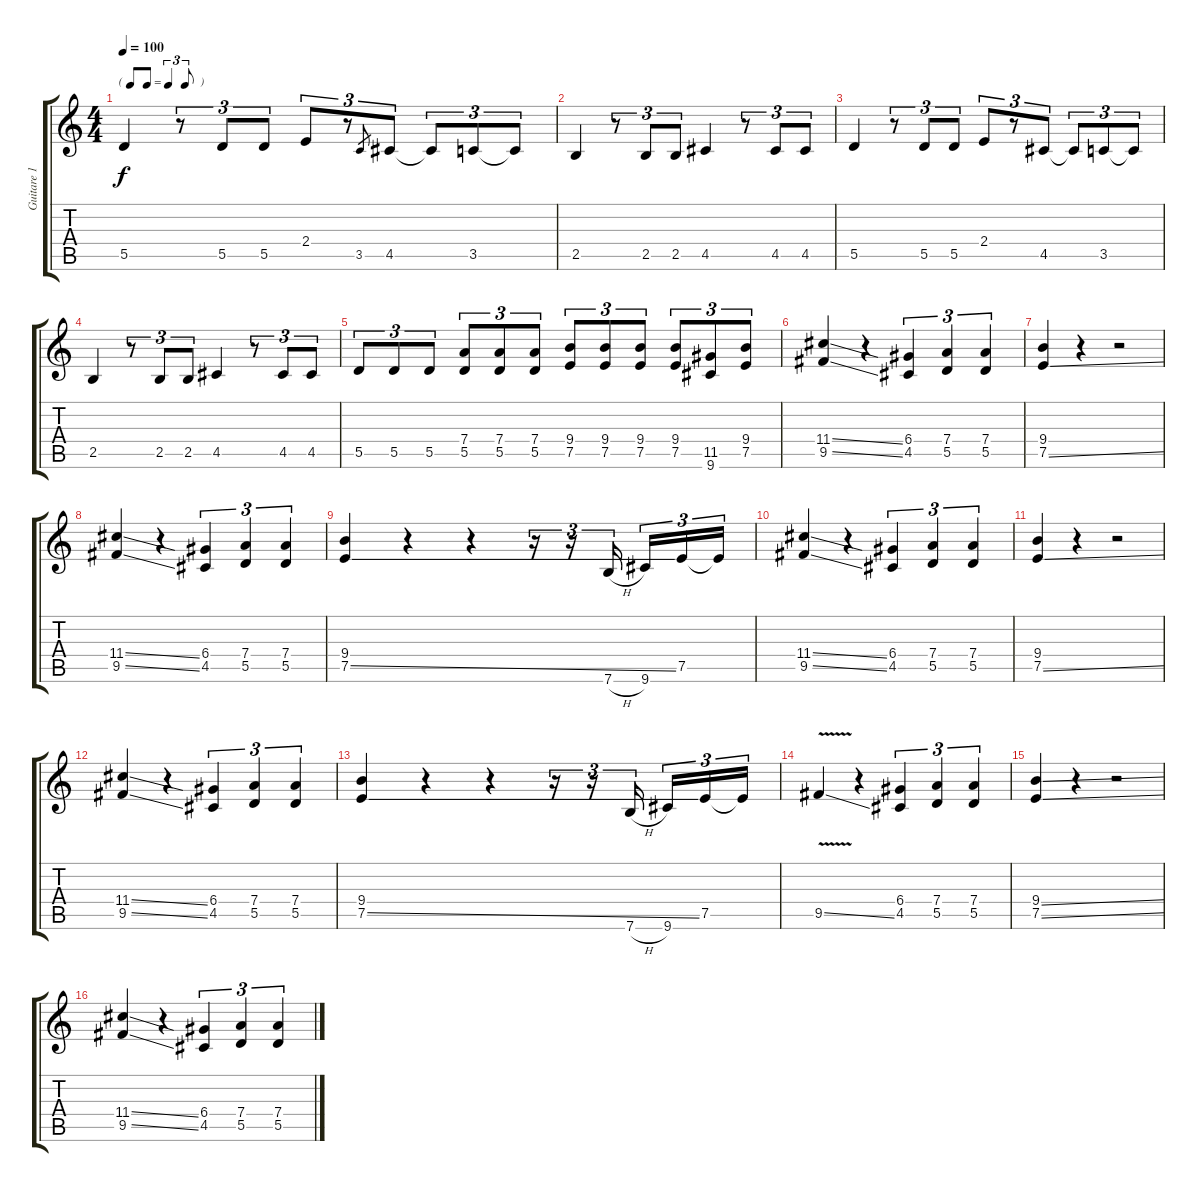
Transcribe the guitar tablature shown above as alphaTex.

\track ("Guitare 1" "Guitare 1") {instrument overdrivenguitar}
\staff {score tabs}
\tuning (E4 B3 G3 D3 A2 E2) {hide}
\ts (4 4)
\tf triplet8th
\tempo 100
\clef g2
\ks c
5.5.4{dy f} r.8{tu (3 2)} 5.5.8{tu (3 2)} 5.5.8{tu (3 2)} 2.4.8{tu (3 2)} r.8{tu (3 2)} 3.5.8{gr} 4.5.8{tu (3 2)} 4.5{t}.8{tu (3 2)} 3.5.8{tu (3 2)} 3.5{t}.8{tu (3 2)} |
2.5.4 r.8{tu (3 2)} 2.5.8{tu (3 2)} 2.5.8{tu (3 2)} 4.5.4 r.8{tu (3 2)} 4.5.8{tu (3 2)} 4.5.8{tu (3 2)} |
5.5.4 r.8{tu (3 2)} 5.5.8{tu (3 2)} 5.5.8{tu (3 2)} 2.4.8{tu (3 2)} r.8{tu (3 2)} 4.5.8{tu (3 2)} 4.5{t}.8{tu (3 2)} 3.5.8{tu (3 2)} 3.5{t}.8{tu (3 2)} |
2.5.4 r.8{tu (3 2)} 2.5.8{tu (3 2)} 2.5.8{tu (3 2)} 4.5.4 r.8{tu (3 2)} 4.5.8{tu (3 2)} 4.5.8{tu (3 2)} |
5.5.8{tu (3 2)} 5.5.8{tu (3 2)} 5.5.8{tu (3 2)} (7.4 5.5).8{tu (3 2)} (7.4 5.5).8{tu (3 2)} (7.4 5.5).8{tu (3 2)} (9.4 7.5).8{tu (3 2)} (9.4 7.5).8{tu (3 2)} (9.4 7.5).8{tu (3 2)} (9.4 7.5).8{tu (3 2)} (11.5 9.6).8{tu (3 2)} (9.4 7.5).8{tu (3 2)} |
(11.4{ss} 9.5{ss}).4 r.4 (6.4 4.5).4{tu (3 2)} (7.4 5.5).4{tu (3 2)} (7.4 5.5).4{tu (3 2)} |
(9.4 7.5{ss}).4 r.4 r.2 |
(11.4{ss} 9.5{ss}).4 r.4 (6.4 4.5).4{tu (3 2)} (7.4 5.5).4{tu (3 2)} (7.4 5.5).4{tu (3 2)} |
(9.4 7.5{ss}).4 r.4 r.4 r.16{tu (3 2)} r.16{tu (3 2)} 7.6{h}.16{tu (3 2) beam splitsecondary} 9.6.16{tu (3 2)} 7.5.16{tu (3 2)} 7.5{t}.16{tu (3 2)} |
(11.4{ss} 9.5{ss}).4 r.4 (6.4 4.5).4{tu (3 2)} (7.4 5.5).4{tu (3 2)} (7.4 5.5).4{tu (3 2)} |
(9.4 7.5{ss}).4 r.4 r.2 |
(11.4{ss} 9.5{ss}).4 r.4 (6.4 4.5).4{tu (3 2)} (7.4 5.5).4{tu (3 2)} (7.4 5.5).4{tu (3 2)} |
(9.4 7.5{ss}).4 r.4 r.4 r.16{tu (3 2)} r.16{tu (3 2)} 7.6{h}.16{tu (3 2) beam splitsecondary} 9.6.16{tu (3 2)} 7.5.16{tu (3 2)} 7.5{t}.16{tu (3 2)} |
9.5{v ss}.4 r.4 (6.4 4.5).4{tu (3 2)} (7.4 5.5).4{tu (3 2)} (7.4 5.5).4{tu (3 2)} |
(9.4{ss} 7.5{ss}).4 r.4 r.2 |
(11.4{ss} 9.5{ss}).4 r.4 (6.4 4.5).4{tu (3 2)} (7.4 5.5).4{tu (3 2)} (7.4 5.5).4{tu (3 2)}
